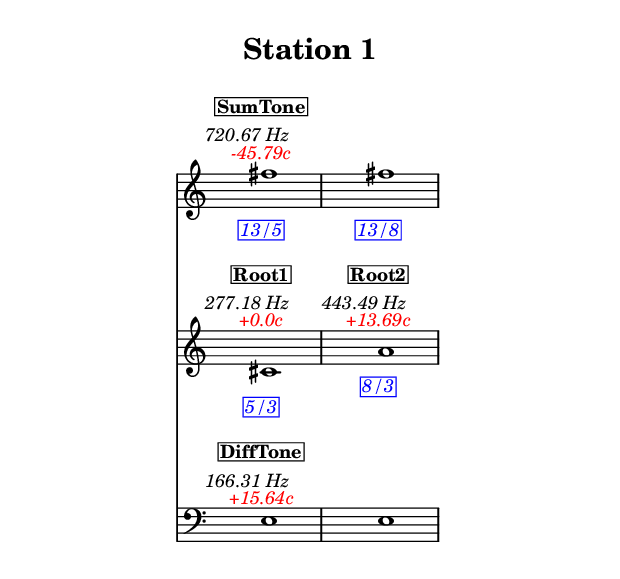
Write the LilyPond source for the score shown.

\version "2.20.0"
\language "english"

#(set-default-paper-size "a6" 'portrait)
#(set-global-staff-size 16)

\header {
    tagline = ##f
    title = \markup {
        \pad-around
            #3
            "Station 1"
        }
}

\layout {
    indent = #25
}

\paper {
    systems-per-page = 1
}

\score {
    \new Score
    <<
        \new Staff
        \with
        {
            \remove Time_signature_engraver
        }
        {
            \clef "treble"
            fs''1
            - \tweak color #red
            ^ \markup {
                \halign
                    #0
                    \italic
                        {
                            -45.79c
                        }
                }
            ^ \markup {
                \halign
                    #1
                    \italic
                        {
                            720.67
                            Hz
                        }
                }
            ^ \markup {
                \pad-around
                    #1
                    \box
                        \vcenter
                            \halign
                                #0
                                \bold
                                    {
                                        SumTone
                                    }
                }
            - \tweak color #blue
            _ \markup {
                \pad-around
                    #1
                    \box
                        \halign
                            #0
                            \italic
                                {
                                    13/5
                                }
                }
            \override Score.NonMusicalPaperColumn.padding = #5
            \clef "treble"
            fs''1
            - \tweak color #blue
            _ \markup {
                \pad-around
                    #1
                    \box
                        \halign
                            #0
                            \italic
                                {
                                    13/8
                                }
                }
        }
        \new Staff
        \with
        {
            \remove Time_signature_engraver
        }
        {
            \clef "treble"
            cs'1
            - \tweak color #red
            ^ \markup {
                \halign
                    #0
                    \italic
                        {
                            +0.0c
                        }
                }
            ^ \markup {
                \halign
                    #1
                    \italic
                        {
                            277.18
                            Hz
                        }
                }
            ^ \markup {
                \pad-around
                    #1
                    \box
                        \vcenter
                            \halign
                                #0
                                \bold
                                    {
                                        Root1
                                    }
                }
            - \tweak color #blue
            _ \markup {
                \pad-around
                    #1
                    \box
                        \halign
                            #0
                            \italic
                                {
                                    5/3
                                }
                }
            \clef "treble"
            a'1
            - \tweak color #red
            ^ \markup {
                \halign
                    #0
                    \italic
                        {
                            +13.69c
                        }
                }
            ^ \markup {
                \halign
                    #1
                    \italic
                        {
                            443.49
                            Hz
                        }
                }
            ^ \markup {
                \pad-around
                    #1
                    \box
                        \vcenter
                            \halign
                                #0
                                \bold
                                    {
                                        Root2
                                    }
                }
            - \tweak color #blue
            _ \markup {
                \pad-around
                    #1
                    \box
                        \halign
                            #0
                            \italic
                                {
                                    8/3
                                }
                }
        }
        \new Staff
        \with
        {
            \remove Time_signature_engraver
        }
        {
            \clef "bass"
            e1
            - \tweak color #red
            ^ \markup {
                \halign
                    #0
                    \italic
                        {
                            +15.64c
                        }
                }
            ^ \markup {
                \halign
                    #1
                    \italic
                        {
                            166.31
                            Hz
                        }
                }
            ^ \markup {
                \pad-around
                    #1
                    \box
                        \vcenter
                            \halign
                                #0
                                \bold
                                    {
                                        DiffTone
                                    }
                }
            \clef "bass"
            e1
        }
    >>
}